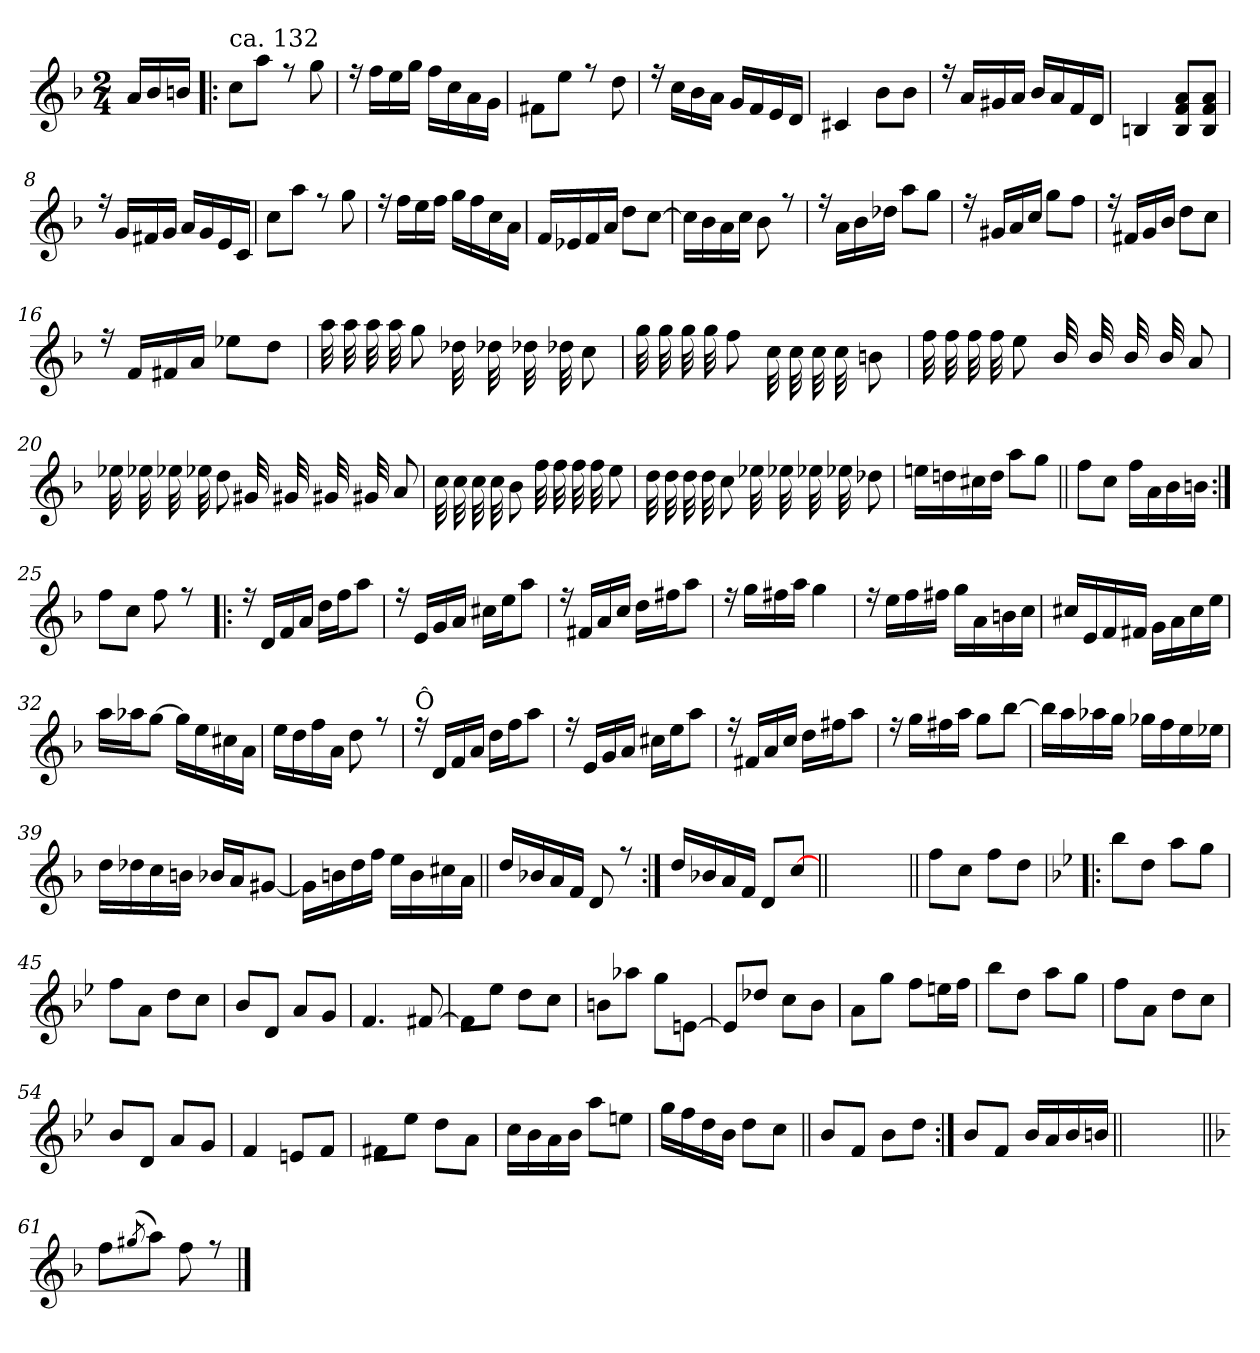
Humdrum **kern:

**kern
*part1
*staff1
*clefG2
*k[b-]
*F:
*M2/4
=
16a/LL
16b-/
16bn/JJ
=1!|:
*^
!LO:TX:a:t=ca. 132	!
8cc\L	4ryy
8aa\J	.
8rff	4ryy
8gg\	.
=2	=2
16rff	2ryy
16ff\LL	.
16ee\	.
16gg\JJ	.
16ff\LL	.
16cc\	.
16a\	.
16g\JJ	.
=3	=3
8f#X\L	4ryy
8ee\J	.
8rff	4ryy
8dd\	.
!!LO:LB:g=z	!!
=4	=4
16rff	2ryy
16cc\LL	.
16b-\	.
16a\JJ	.
16g/LL	.
16f/	.
16e/	.
16d/JJ	.
=5	=5
4c#X/	4ryy
8b-\L	4ryy
8b-\J	.
=6	=6
16rff	2ryy
16a/LL	.
16g#X/	.
16a/JJ	.
16b-/LL	.
16a/	.
16f/	.
16d/JJ	.
=7	=7
4Bn/	4ryy
8B/ 8f/ 8a/L	4ryy
8B/ 8f/ 8a/J	.
!!LO:LB:g=z	!!
=8	=8
16rff	2ryy
16g/LL	.
16f#X/	.
16g/JJ	.
16a/LL	.
16g/	.
16e/	.
16c/JJ	.
=9	=9
8cc\L	4ryy
8aa\J	.
8rff	4ryy
8gg\	.
=10	=10
16rff	2ryy
16ff\LL	.
16ee\	.
16ff\JJ	.
16gg\LL	.
16ff\	.
16cc\	.
16a\JJ	.
=11	=11
16f/LL	2ryy
16e-X/	.
16f/	.
16a/JJ	.
8dd\L	.
[<8cc\J	.
!!LO:LB:g=z	!!
=12	=12
16cc\LL]	2ryy
16b-\	.
16a\	.
16cc\JJ	.
8b-\	.
8rff	.
=13	=13
16rff	4ryy
16a\LL	.
16b-\	.
16dd-X\JJ	.
8aa\L	4ryy
8gg\J	.
=14	=14
16rff	2ryy
16g#X/LL	.
16a/	.
16cc/JJ	.
8gg\L	.
8ff\J	.
=15	=15
16rff	4ryy
16f#X/LL	.
16g/	.
16b-/JJ	.
8dd\L	4ryy
8cc\J	.
!!LO:LB:g=z	!!
=16	=16
16rff	2ryy
16f/LL	.
16f#X/	.
16a/JJ	.
8ee-X\L	.
8dd\J	.
=17	=17
*tremolo	*
32aa\LLL	4ryy
32aa\	.
32aa\	.
32aa\	.
*Xtremolo	*
8gg\J	.
*tremolo	*
32dd-X\LLL	4ryy
32dd-X\	.
32dd-X\	.
32dd-X\	.
*Xtremolo	*
8cc\J	.
=18	=18
*tremolo	*
32gg\LLL	4ryy
32gg\	.
32gg\	.
32gg\	.
*Xtremolo	*
8ff\J	.
*tremolo	*
32cc\LLL	4ryy
32cc\	.
32cc\	.
32cc\	.
*Xtremolo	*
8bn\J	.
=19	=19
*tremolo	*
32ff\LLL	4ryy
32ff\	.
32ff\	.
32ff\	.
*Xtremolo	*
8ee\J	.
*tremolo	*
32b-/LLL	4ryy
32b-/	.
32b-/	.
32b-/	.
*Xtremolo	*
8a/J	.
=20	=20
*tremolo	*
32ee-X\LLL	4ryy
32ee-X\	.
32ee-X\	.
32ee-X\	.
*Xtremolo	*
8dd\J	.
*tremolo	*
32g#X/LLL	4ryy
32g#X/	.
32g#X/	.
32g#X/	.
*Xtremolo	*
8a/J	.
!!LO:LB:g=z	!!
=21	=21
*tremolo	*
32cc\LLL	4ryy
32cc\	.
32cc\	.
32cc\	.
*Xtremolo	*
8b-\J	.
*tremolo	*
32ff\LLL	4ryy
32ff\	.
32ff\	.
32ff\	.
*Xtremolo	*
8ee\J	.
=22	=22
*tremolo	*
32dd\LLL	4ryy
32dd\	.
32dd\	.
32dd\	.
*Xtremolo	*
8cc\J	.
*tremolo	*
32ee-X\LLL	4ryy
32ee-X\	.
32ee-X\	.
32ee-X\	.
*Xtremolo	*
8dd-X\J	.
=23	=23
16een\LL	4ryy
16ddn\	.
16cc#X\	.
16dd\JJ	.
8aa\L	4ryy
8gg\J	.
=24||	=24||
8ff\L	2ryy
8cc\J	.
16ff\LL	.
16a\	.
16b-\	.
16bn\JJ	.
=25:|!	=25:|!
8ff\L	2ryy
8cc\J	.
8ff\	.
8rff	.
!!LO:LB:g=z	!!
=26!|:	=26!|:
16rff	2ryy
16d/LL	.
16f/	.
16a/JJ	.
16dd\LL	.
16ff\J	.
8aa\J	.
=27	=27
16rff	2ryy
16e/LL	.
16g/	.
16a/JJ	.
16cc#X\LL	.
16ee\J	.
8aa\J	.
=28	=28
16rff	2ryy
16f#X/LL	.
16a/	.
16cc/JJ	.
16dd\LL	.
16ff#X\J	.
8aa\J	.
=29	=29
16rff	2ryy
16gg\LL	.
16ff#X\	.
16aa\JJ	.
4gg\	.
!!LO:LB:g=z	!!
=30	=30
16rff	4ryy
16ee\LL	.
16ff\	.
16ff#X\JJ	.
16gg\LL	4ryy
16a\	.
16bn\	.
16cc\JJ	.
=31	=31
16cc#X/LL	2ryy
16e/	.
16f/	.
16f#X/JJ	.
16g\LL	.
16a\	.
16cc#\	.
16ee\JJ	.
=32	=32
16aa\LL	2ryy
16aa-X\J	.
[<8gg\J	.
16gg\LL]	.
16ee\	.
16cc#X\	.
16a\JJ	.
=33	=33
16ee\LL	2ryy
16dd\	.
16ff\	.
16a\JJ	.
8dd\	.
8rff	.
!!LO:PB:g=z	!!
=34	=34
!LO:TX:a:t=Ô	!
16rff	2ryy
16d/LL	.
16f/	.
16a/JJ	.
16dd\LL	.
16ff\J	.
8aa\J	.
=35	=35
16rff	2ryy
16e/LL	.
16g/	.
16a/JJ	.
16cc#X\LL	.
16ee\J	.
8aa\J	.
=36	=36
16rff	2ryy
16f#X/LL	.
16a/	.
16cc/JJ	.
16dd\LL	.
16ff#X\J	.
8aa\J	.
=37	=37
16rff	2ryy
16gg\LL	.
16ff#X\	.
16aa\JJ	.
8gg\L	.
[<8bb-\J	.
!!LO:LB:g=z	!!
=38	=38
16bb-\LL]	4ryy
16aa\	.
16aa-X\	.
16gg\JJ	.
16gg-X\LL	4ryy
16ff\	.
16ee\	.
16ee-X\JJ	.
=39	=39
16dd\LL	4ryy
16dd-X\	.
16cc\	.
16bn\JJ	.
16b-X/LL	4ryy
16a/J	.
[>8g#X/J	.
=40	=40
16g#\LL]	4ryy
16bn\	.
16dd\	.
16ff\JJ	.
16ee\LL	4ryy
16b\	.
16cc#X\	.
16a\JJ	.
!!LO:LB:g=z	!!
=41||	=41||
16dd/LL	2ryy
16b-X/	.
16a/	.
16f/JJ	.
8d/	.
8rff	.
=42:|!	=42:|!
16dd/LL	2ryy
16b-X/	.
16a/	.
16f/JJ	.
8d/L	.
[>8cc/J	.
*v	*v
=42X1||
*stria0
2ryy
=43||
*stria5
*^
8ff\L	2ryy
8cc\J	.
8ff\L	.
8dd\J	.
!!LO:LB:g=z	!!
=44!|:	=44!|:
*k[b-e-]	*
*B-:	*
8bb-\L	4ryy
8dd\J	.
8aa\L	4ryy
8gg\J	.
=45	=45
8ff\L	4ryy
8a\J	.
8dd\L	4ryy
8cc\J	.
=46	=46
8b-/L	4ryy
8d/J	.
8a/L	4ryy
8g/J	.
=47	=47
4.f/	2ryy
[>8f#X/	.
=48	=48
8f#\L]	2ryy
8ee-\J	.
8dd\L	.
8cc\J	.
!!LO:LB:g=z	!!
=49	=49
8bn\L	2ryy
8aa-X\J	.
8gg\L	.
[<8en\J	.
=50	=50
8e/L]	2ryy
8dd-X/J	.
8cc\L	.
8b-\J	.
=51	=51
8a\L	2ryy
8gg\J	.
8ff\L	.
16een\L	.
16ff\JJ	.
=52	=52
8bb-\L	4ryy
8dd\J	.
8aa\L	4ryy
8gg\J	.
=53	=53
8ff\L	4ryy
8a\J	.
8dd\L	4ryy
8cc\J	.
!!LO:LB:g=z	!!
=54	=54
8b-/L	4ryy
8d/J	.
8a/L	4ryy
8g/J	.
=55	=55
4f/	2ryy
8en/L	.
8f/J	.
=56	=56
8f#X\L	2ryy
8ee-\J	.
8dd\L	.
8a\J	.
=57	=57
16cc\LL	4ryy
16b-\	.
16a\	.
16b-\JJ	.
8aa\L	4ryy
8een\J	.
=58	=58
16gg\LL	4ryy
16ff\	.
16dd\	.
16b-\JJ	.
8dd\L	4ryy
8cc\J	.
!!LO:LB:g=z	!!
=59||	=59||
8b-/L	2ryy
8f/J	.
8b-\L	.
8dd\J	.
=60:|!	=60:|!
8b-/L	2ryy
8f/J	.
16b-/LL	.
16a/	.
16b-/	.
16bn/JJ	.
*v	*v
=60X2||
*stria0
2ryy
=61||
*stria5
*k[b-]
*F:
*^
8ff\L	2ryy
(<8qgg#X/	.
8aa\J)	.
8ff\	.
8rff	.
*v	*v
==
*-
